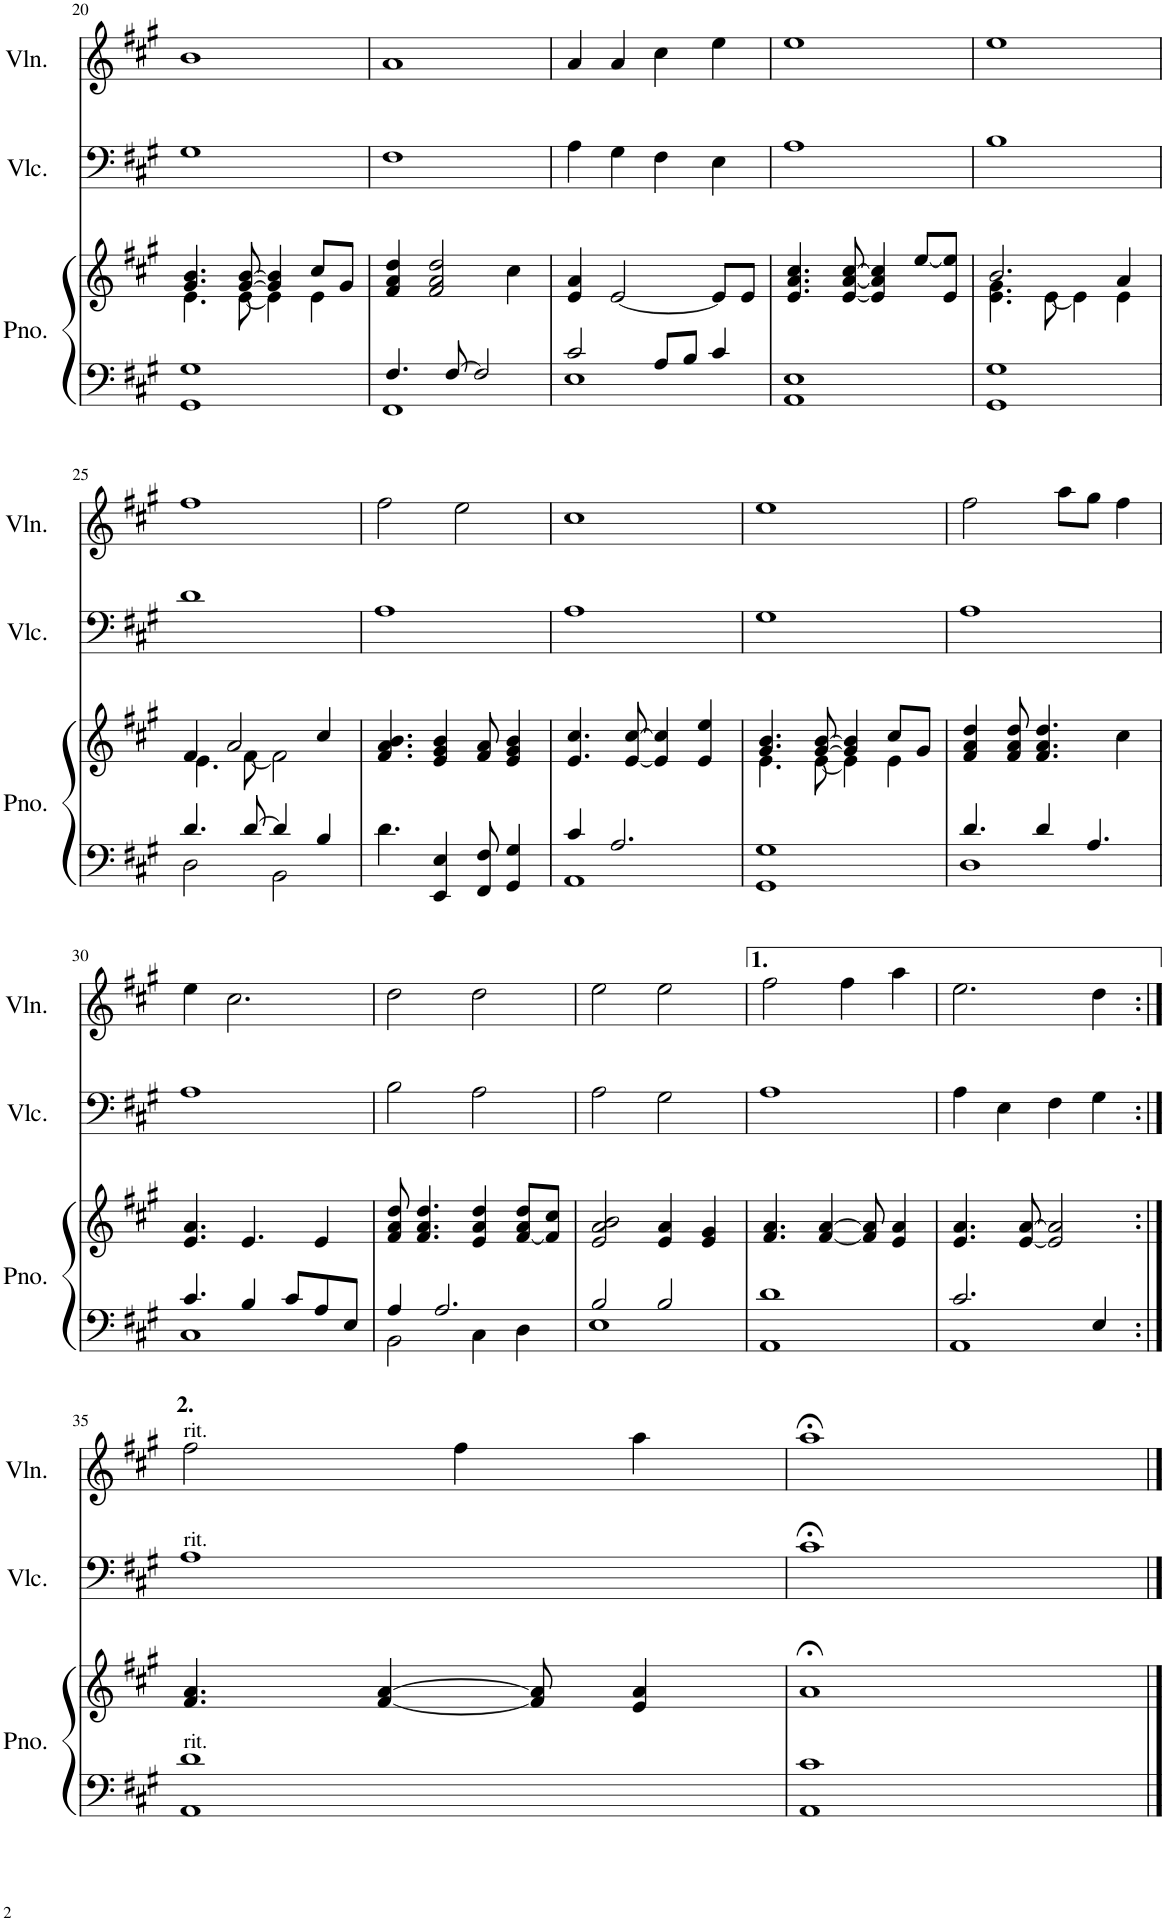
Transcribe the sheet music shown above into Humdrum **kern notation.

**kern	**kern	**kern	**kern
*part3	*part3	*part2	*part1
*staff4	*staff3	*staff2	*staff1
*I"Piano	*	*I"Violoncello	*I"Violin
*I'Pno.	*	*I'Vlc.	*I'Vln.
!!LO:PB:g=z
*clefF4	*clefG2	*clefF4	*clefG2
*k[f#c#g#]	*k[f#c#g#]	*k[f#c#g#]	*k[f#c#g#]
*M4/4	*M4/4	*M4/4	*M4/4
=20	=20	=20	=20
*^	*^	*	*
1G#	1GG#	4.g#/ 4.b/	4.e\	1G#	1b
.	.	[8g#/ [8b/	[8e\	.	.
.	.	4g#/] 4b/]	4e\]	.	.
.	.	8cc#/L	4e\	.	.
.	.	8g#/J	.	.	.
*	*	*v	*v	*	*
=21	=21	=21	=21	=21
4.F#/	1FF#	4f#/ 4a/ 4dd/	1F#	1a
.	.	2f#/ 2a/ 2dd/	.	.
[8F#/	.	.	.	.
2F#/]	.	.	.	.
.	.	4cc#\	.	.
=22	=22	=22	=22	=22
2c#/	1E	4e/ 4a/	4A\	4a/
.	.	[2e/	4G#\	4a/
8A/L	.	.	4F#\	4cc#\
8B/J	.	.	.	.
4c#/	.	8e/L]	4E\	4ee\
.	.	8e/J	.	.
=23	=23	=23	=23	=23
1E	1AA	4.e/ 4.a/ 4.cc#/	1A	1ee
.	.	[8e/ [8a/ [8cc#/	.	.
.	.	4e/] 4a/] 4cc#/]	.	.
.	.	[8ee/L	.	.
.	.	8e/ 8ee/]J	.	.
=24	=24	=24	=24	=24
*	*	*^	*	*
1G#	1GG#	2.b/	4.e\ 4.g#\	1B	1ee
.	.	.	[8e\	.	.
.	.	.	4e\]	.	.
.	.	4a/	4e\	.	.
!!LO:LB:g=z
=25	=25	=25	=25	=25	=25
4.d/	2D\	4f#/	4.e\	1d	1ff#
.	.	2a/	.	.	.
[8d/	.	.	[8f#\	.	.
4d/]	2BB\	.	2f#\]	.	.
4B/	.	4cc#/	.	.	.
*v	*v	*	*	*	*
*	*v	*v	*	*
=26	=26	=26	=26
4.d\	4.f#/ 4.a/ 4.b/	1A	2ff#\
4EE/ 4E/	4e/ 4g#/ 4b/	.	.
.	.	.	2ee\
8FF#/ 8F#/	8f#/ 8a/	.	.
4GG#/ 4G#/	4e/ 4g#/ 4b/	.	.
=27	=27	=27	=27
*^	*	*	*
4c#/	1AA	4.e/ 4.cc#/	1A	1cc#
2.A/	.	.	.	.
.	.	[8e/ [8cc#/	.	.
.	.	4e/] 4cc#/]	.	.
.	.	4e/ 4ee/	.	.
=28	=28	=28	=28	=28
*	*	*^	*	*
1G#	1GG#	4.g#/ 4.b/	4.e\	1G#	1ee
.	.	[8g#/ [8b/	[8e\	.	.
.	.	4g#/] 4b/]	4e\]	.	.
.	.	8cc#/L	4e\	.	.
.	.	8g#/J	.	.	.
*	*	*v	*v	*	*
=29	=29	=29	=29	=29
4.d/	1D	4f#/ 4a/ 4dd/	1A	2ff#\
.	.	8f#/ 8a/ 8dd/	.	.
4d/	.	4.f#/ 4.a/ 4.dd/	.	.
.	.	.	.	8aa\L
4.A/	.	.	.	8gg#\J
.	.	4cc#\	.	4ff#\
!!LO:LB:g=z
=30	=30	=30	=30	=30
4.c#/	1C#	4.e/ 4.a/	1A	4ee\
.	.	.	.	2.cc#\
4B/	.	4.e/	.	.
8c#/L	.	.	.	.
8A/	.	4e/	.	.
8E/J	.	.	.	.
=31	=31	=31	=31	=31
4A/	2BB\	8f#/ 8a/ 8dd/	2B\	2dd\
.	.	4.f#/ 4.a/ 4.dd/	.	.
2.A/	.	.	.	.
.	4C#\	4e/ 4a/ 4dd/	2A\	2dd\
.	4D\	[8f#/ 8a/ 8dd/L	.	.
.	.	8f#/] 8cc#/J	.	.
=32	=32	=32	=32	=32
2B/	1E	2e/ 2a/ 2b/	2A\	2ee\
2B/	.	4e/ 4a/	2G#\	2ee\
.	.	4e/ 4g#/	.	.
=33	=33	=33	=33	=33
1d	1AA	4.f#/ 4.a/	1A	2ff#\
.	.	[4f#/ [4a/	.	.
.	.	.	.	4ff#\
.	.	8f#/] 8a/]	.	.
.	.	4e/ 4a/	.	4aa\
=34	=34	=34	=34	=34
2.c#/	1AA	4.e/ 4.a/	4A\	2.ee\
.	.	.	4E\	.
.	.	[8e/ [8a/	.	.
.	.	2e/] 2a/]	4F#\	.
4E/	.	.	4G#\	4dd\
!!LO:LB:g=z
=35:|!	=35:|!	=35:|!	=35:|!	=35:|!
!	!	!	!	!LO:TX:a:t=rit.
!	!	!	!LO:TX:a:t=rit.	!
!LO:TX:a:t=rit.	!	!	!	!
1d	1AA	4.f#/ 4.a/	1A	2ff#\
.	.	[4f#/ [4a/	.	.
.	.	.	.	4ff#\
.	.	8f#/] 8a/]	.	.
.	.	4e/ 4a/	.	4aa\
=36	=36	=36	=36	=36
1c#	1AA	1a;<	1c#;<	1aa;<
*v	*v	*	*	*
==	==	==	==
*-	*-	*-	*-
